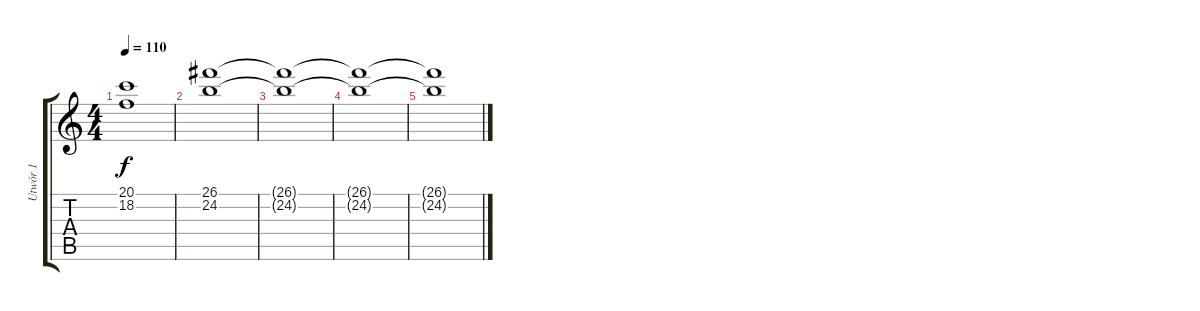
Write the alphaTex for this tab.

\track ("Utwór 1" "Utwór 1") {instrument stringensemble2}
\staff {score tabs}
\tuning (E4 B3 G3 D3 A2 E2) {hide}
\ts (4 4)
\tempo 110
\clef g2
\ks c
(20.1{t} 18.2{t}).1{dy f} |
(26.1 24.2).1 |
(26.1{t} 24.2{t}).1 |
(26.1{t} 24.2{t}).1 |
(26.1{t} 24.2{t}).1
